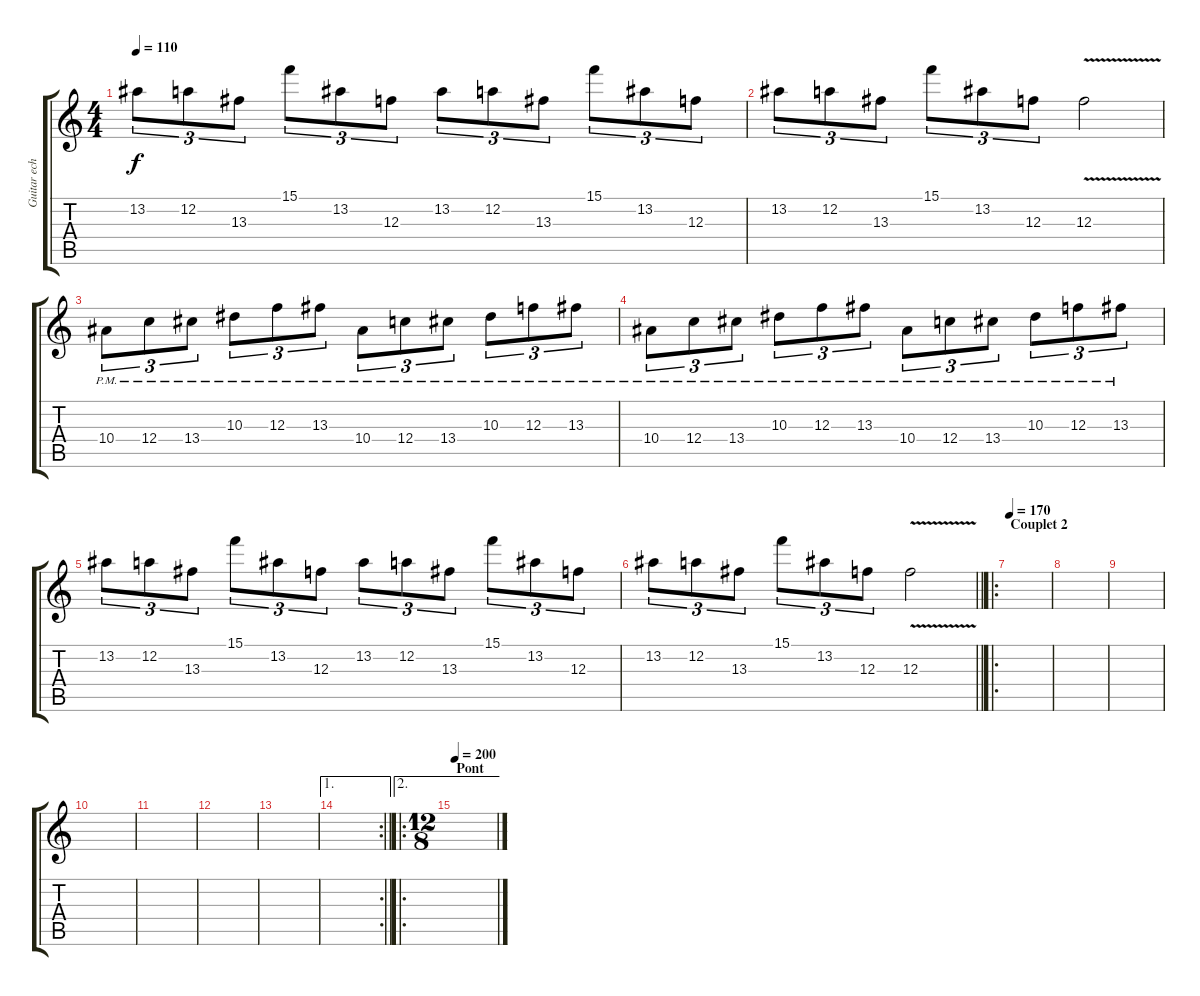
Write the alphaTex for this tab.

\track ("Guitar echo" "Guitar ech") {instrument distortionguitar}
\staff {score tabs}
\tuning (D4 A3 F3 C3 G2 D2) {hide}
\ts (4 4)
\tempo 110
\clef g2
\ks c
13.2.8{tu (3 2) dy f} 12.2.8{tu (3 2)} 13.3.8{tu (3 2)} 15.1.8{tu (3 2)} 13.2.8{tu (3 2)} 12.3.8{tu (3 2)} 13.2.8{tu (3 2)} 12.2.8{tu (3 2)} 13.3.8{tu (3 2)} 15.1.8{tu (3 2)} 13.2.8{tu (3 2)} 12.3.8{tu (3 2)} |
13.2.8{tu (3 2)} 12.2.8{tu (3 2)} 13.3.8{tu (3 2)} 15.1.8{tu (3 2)} 13.2.8{tu (3 2)} 12.3.8{tu (3 2)} 12.3{v}.2 |
10.4{pm}.8{tu (3 2)} 12.4{pm}.8{tu (3 2)} 13.4{pm}.8{tu (3 2)} 10.3{pm}.8{tu (3 2)} 12.3{pm}.8{tu (3 2)} 13.3{pm}.8{tu (3 2)} 10.4{pm}.8{tu (3 2)} 12.4{pm}.8{tu (3 2)} 13.4{pm}.8{tu (3 2)} 10.3{pm}.8{tu (3 2)} 12.3{pm}.8{tu (3 2)} 13.3{pm}.8{tu (3 2)} |
10.4{pm}.8{tu (3 2)} 12.4{pm}.8{tu (3 2)} 13.4{pm}.8{tu (3 2)} 10.3{pm}.8{tu (3 2)} 12.3{pm}.8{tu (3 2)} 13.3{pm}.8{tu (3 2)} 10.4{pm}.8{tu (3 2)} 12.4{pm}.8{tu (3 2)} 13.4{pm}.8{tu (3 2)} 10.3{pm}.8{tu (3 2)} 12.3{pm}.8{tu (3 2)} 13.3{pm}.8{tu (3 2)} |
13.2.8{tu (3 2)} 12.2.8{tu (3 2)} 13.3.8{tu (3 2)} 15.1.8{tu (3 2)} 13.2.8{tu (3 2)} 12.3.8{tu (3 2)} 13.2.8{tu (3 2)} 12.2.8{tu (3 2)} 13.3.8{tu (3 2)} 15.1.8{tu (3 2)} 13.2.8{tu (3 2)} 12.3.8{tu (3 2)} |
\barLineRight lightlight
13.2.8{tu (3 2)} 12.2.8{tu (3 2)} 13.3.8{tu (3 2)} 15.1.8{tu (3 2)} 13.2.8{tu (3 2)} 12.3.8{tu (3 2)} 12.3{v}.2 |
\ro
\section ("" "Couplet 2")
\tempo 170
|
|
|
|
|
|
|
\ae 1
\rc 2
\barLineRight lightlight
|
\ae 2
\ro
\ts (12 8)
\section ("" "Pont")
\tempo 200
